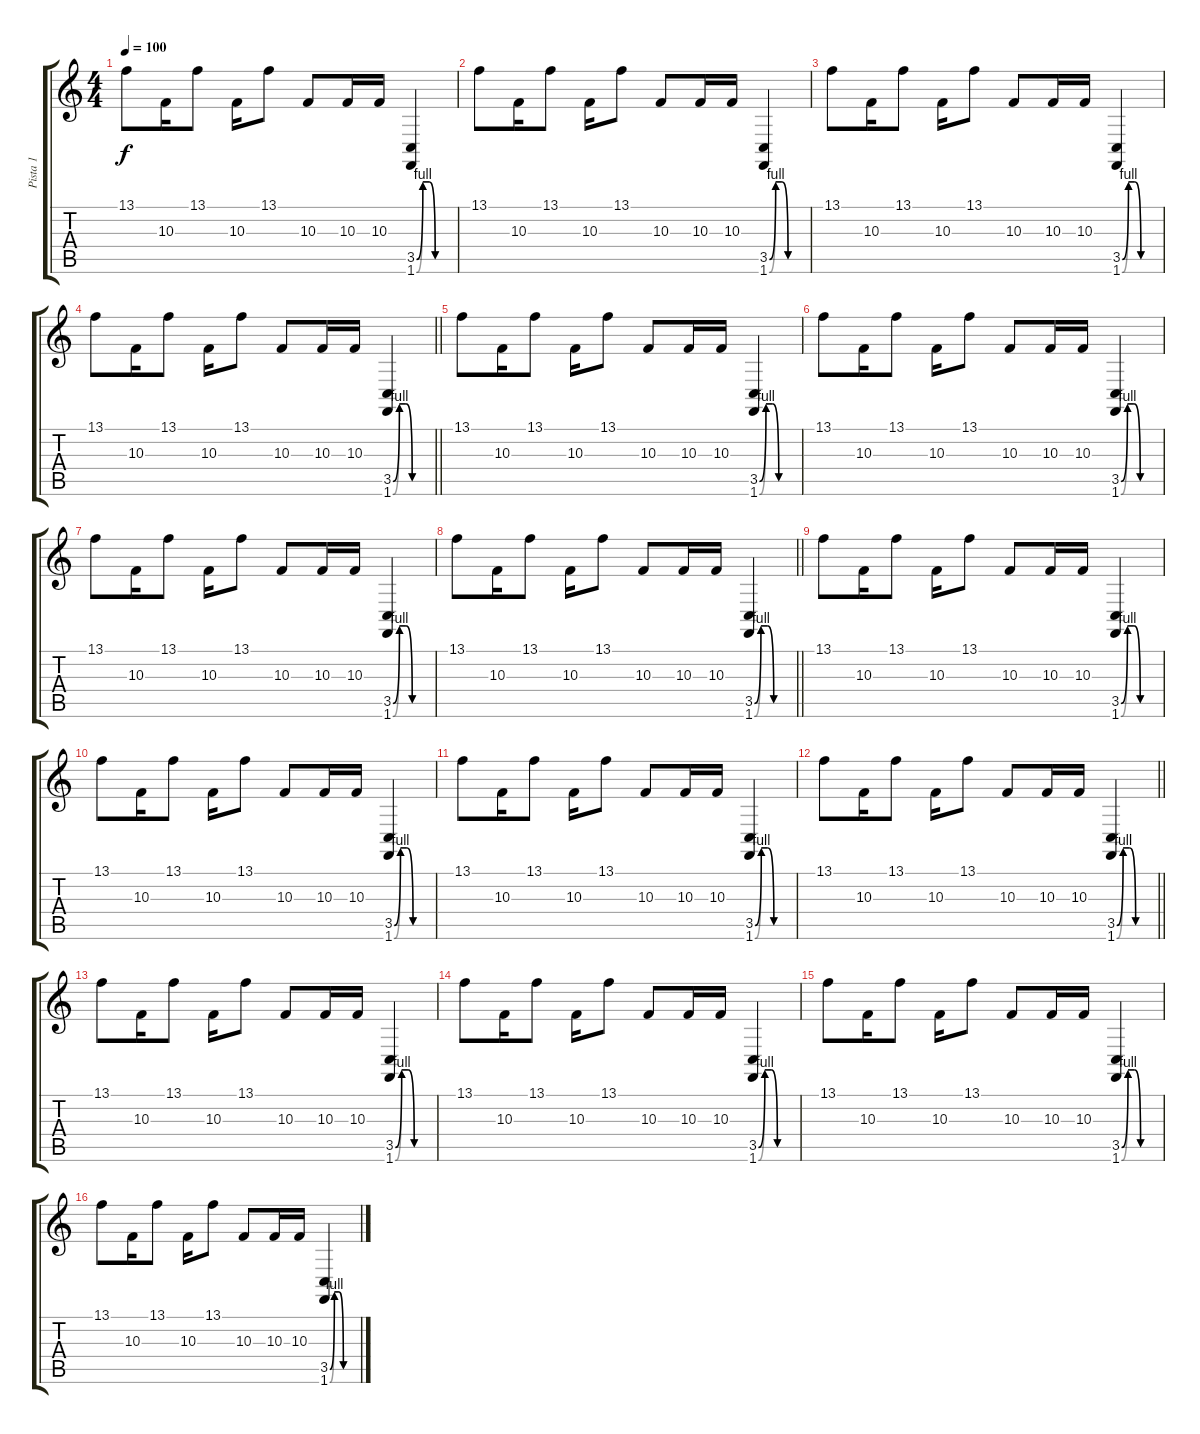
\track ("Pista 1" "Pista 1") {instrument dulcimer}
\staff {score tabs}
\tuning (E4 B3 G3 D3 A2 E2) {hide}
\ts (4 4)
\tempo 100
\clef g2
\ks c
13.1.8{dy f} 10.3.16 13.1.8 10.3.16 13.1.8 10.3.8 10.3.16 10.3.16 (3.5{be (custom 0 0 10 4 20 4 30 0 60 0)} 1.6{be (custom 0 0 10 4 20 4 30 0 60 0)}).4 |
13.1.8 10.3.16 13.1.8 10.3.16 13.1.8 10.3.8 10.3.16 10.3.16 (3.5{be (custom 0 0 10 4 20 4 30 0 60 0)} 1.6{be (custom 0 0 10 4 20 4 30 0 60 0)}).4 |
13.1.8 10.3.16 13.1.8 10.3.16 13.1.8 10.3.8 10.3.16 10.3.16 (3.5{be (custom 0 0 10 4 20 4 30 0 60 0)} 1.6{be (custom 0 0 10 4 20 4 30 0 60 0)}).4 |
\barLineRight lightlight
13.1.8 10.3.16 13.1.8 10.3.16 13.1.8 10.3.8 10.3.16 10.3.16 (3.5{be (custom 0 0 10 4 20 4 30 0 60 0)} 1.6{be (custom 0 0 10 4 20 4 30 0 60 0)}).4 |
13.1.8 10.3.16 13.1.8 10.3.16 13.1.8 10.3.8 10.3.16 10.3.16 (3.5{be (custom 0 0 10 4 20 4 30 0 60 0)} 1.6{be (custom 0 0 10 4 20 4 30 0 60 0)}).4 |
13.1.8 10.3.16 13.1.8 10.3.16 13.1.8 10.3.8 10.3.16 10.3.16 (3.5{be (custom 0 0 10 4 20 4 30 0 60 0)} 1.6{be (custom 0 0 10 4 20 4 30 0 60 0)}).4 |
13.1.8 10.3.16 13.1.8 10.3.16 13.1.8 10.3.8 10.3.16 10.3.16 (3.5{be (custom 0 0 10 4 20 4 30 0 60 0)} 1.6{be (custom 0 0 10 4 20 4 30 0 60 0)}).4 |
\barLineRight lightlight
13.1.8 10.3.16 13.1.8 10.3.16 13.1.8 10.3.8 10.3.16 10.3.16 (3.5{be (custom 0 0 10 4 20 4 30 0 60 0)} 1.6{be (custom 0 0 10 4 20 4 30 0 60 0)}).4 |
13.1.8 10.3.16 13.1.8 10.3.16 13.1.8 10.3.8 10.3.16 10.3.16 (3.5{be (custom 0 0 10 4 20 4 30 0 60 0)} 1.6{be (custom 0 0 10 4 20 4 30 0 60 0)}).4 |
13.1.8 10.3.16 13.1.8 10.3.16 13.1.8 10.3.8 10.3.16 10.3.16 (3.5{be (custom 0 0 10 4 20 4 30 0 60 0)} 1.6{be (custom 0 0 10 4 20 4 30 0 60 0)}).4 |
13.1.8 10.3.16 13.1.8 10.3.16 13.1.8 10.3.8 10.3.16 10.3.16 (3.5{be (custom 0 0 10 4 20 4 30 0 60 0)} 1.6{be (custom 0 0 10 4 20 4 30 0 60 0)}).4 |
\barLineRight lightlight
13.1.8 10.3.16 13.1.8 10.3.16 13.1.8 10.3.8 10.3.16 10.3.16 (3.5{be (custom 0 0 10 4 20 4 30 0 60 0)} 1.6{be (custom 0 0 10 4 20 4 30 0 60 0)}).4 |
13.1.8 10.3.16 13.1.8 10.3.16 13.1.8 10.3.8 10.3.16 10.3.16 (3.5{be (custom 0 0 10 4 20 4 30 0 60 0)} 1.6{be (custom 0 0 10 4 20 4 30 0 60 0)}).4 |
13.1.8 10.3.16 13.1.8 10.3.16 13.1.8 10.3.8 10.3.16 10.3.16 (3.5{be (custom 0 0 10 4 20 4 30 0 60 0)} 1.6{be (custom 0 0 10 4 20 4 30 0 60 0)}).4 |
13.1.8 10.3.16 13.1.8 10.3.16 13.1.8 10.3.8 10.3.16 10.3.16 (3.5{be (custom 0 0 10 4 20 4 30 0 60 0)} 1.6{be (custom 0 0 10 4 20 4 30 0 60 0)}).4 |
13.1.8 10.3.16 13.1.8 10.3.16 13.1.8 10.3.8 10.3.16 10.3.16 (3.5{be (custom 0 0 10 4 20 4 30 0 60 0)} 1.6{be (custom 0 0 10 4 20 4 30 0 60 0)}).4
